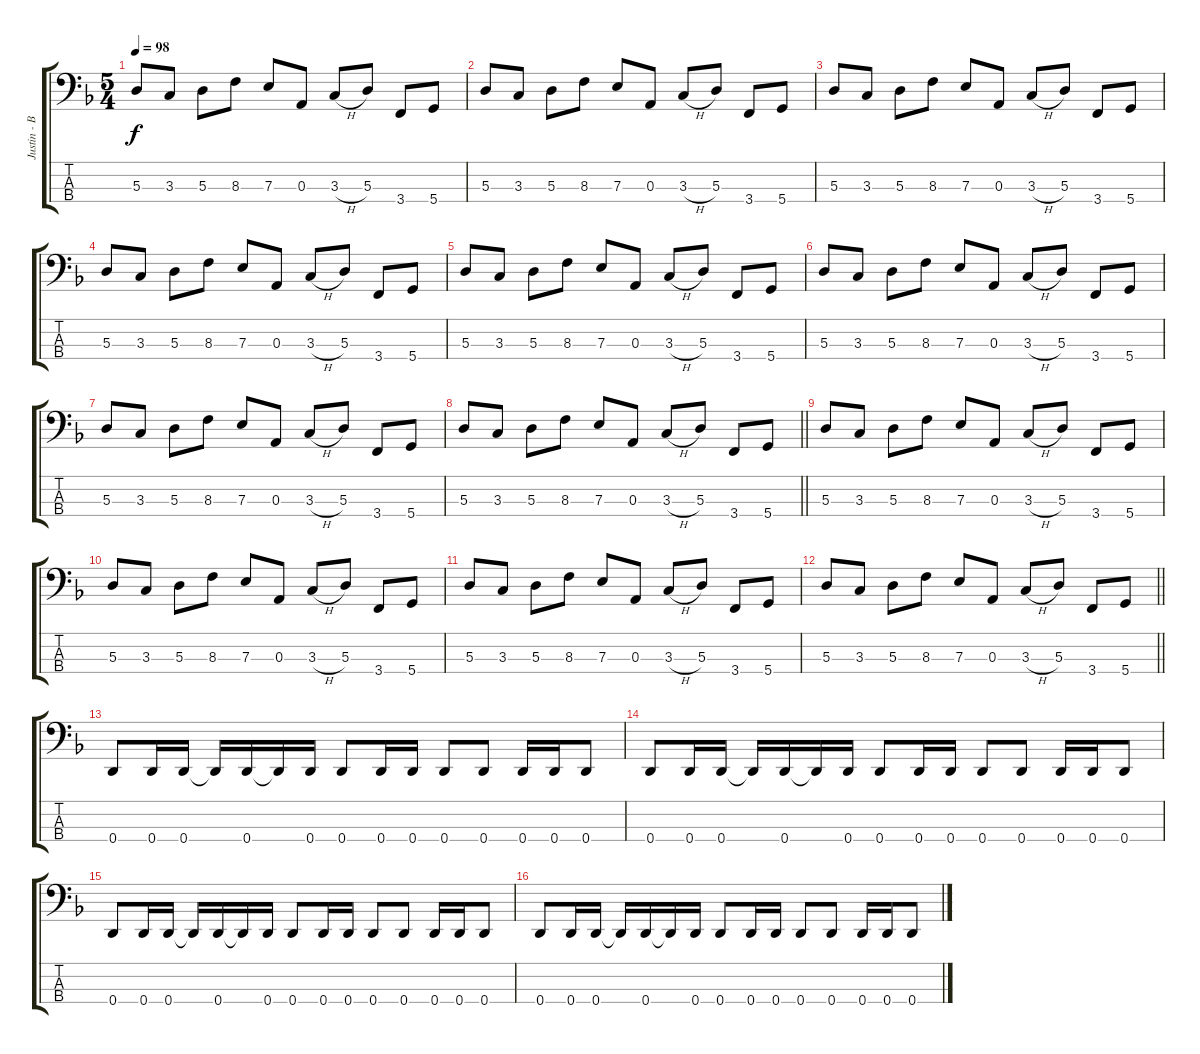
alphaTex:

\track ("Justin - Bass" "Justin - B") {instrument electricbasspick}
\staff {score tabs}
\tuning (G2 D2 A1 D1) {hide}
\ts (5 4)
\tempo 98
\clef f4
\ks dminor
5.3.8{dy f} 3.3.8 5.3.8 8.3.8 7.3.8 0.3.8 3.3{h}.8 5.3.8 3.4.8 5.4.8 |
5.3.8 3.3.8 5.3.8 8.3.8 7.3.8 0.3.8 3.3{h}.8 5.3.8 3.4.8 5.4.8 |
5.3.8 3.3.8 5.3.8 8.3.8 7.3.8 0.3.8 3.3{h}.8 5.3.8 3.4.8 5.4.8 |
5.3.8 3.3.8 5.3.8 8.3.8 7.3.8 0.3.8 3.3{h}.8 5.3.8 3.4.8 5.4.8 |
5.3.8 3.3.8 5.3.8 8.3.8 7.3.8 0.3.8 3.3{h}.8 5.3.8 3.4.8 5.4.8 |
5.3.8 3.3.8 5.3.8 8.3.8 7.3.8 0.3.8 3.3{h}.8 5.3.8 3.4.8 5.4.8 |
5.3.8 3.3.8 5.3.8 8.3.8 7.3.8 0.3.8 3.3{h}.8 5.3.8 3.4.8 5.4.8 |
\barLineRight lightlight
5.3.8 3.3.8 5.3.8 8.3.8 7.3.8 0.3.8 3.3{h}.8 5.3.8 3.4.8 5.4.8 |
5.3.8 3.3.8 5.3.8 8.3.8 7.3.8 0.3.8 3.3{h}.8 5.3.8 3.4.8 5.4.8 |
5.3.8 3.3.8 5.3.8 8.3.8 7.3.8 0.3.8 3.3{h}.8 5.3.8 3.4.8 5.4.8 |
5.3.8 3.3.8 5.3.8 8.3.8 7.3.8 0.3.8 3.3{h}.8 5.3.8 3.4.8 5.4.8 |
\barLineRight lightlight
5.3.8 3.3.8 5.3.8 8.3.8 7.3.8 0.3.8 3.3{h}.8 5.3.8 3.4.8 5.4.8 |
0.4.8 0.4.16 0.4.16 0.4{t}.16 0.4.16 0.4{t}.16 0.4.16 0.4.8 0.4.16 0.4.16 0.4.8 0.4.8 0.4.16 0.4.16 0.4.8 |
0.4.8 0.4.16 0.4.16 0.4{t}.16 0.4.16 0.4{t}.16 0.4.16 0.4.8 0.4.16 0.4.16 0.4.8 0.4.8 0.4.16 0.4.16 0.4.8 |
0.4.8 0.4.16 0.4.16 0.4{t}.16 0.4.16 0.4{t}.16 0.4.16 0.4.8 0.4.16 0.4.16 0.4.8 0.4.8 0.4.16 0.4.16 0.4.8 |
0.4.8 0.4.16 0.4.16 0.4{t}.16 0.4.16 0.4{t}.16 0.4.16 0.4.8 0.4.16 0.4.16 0.4.8 0.4.8 0.4.16 0.4.16 0.4.8
